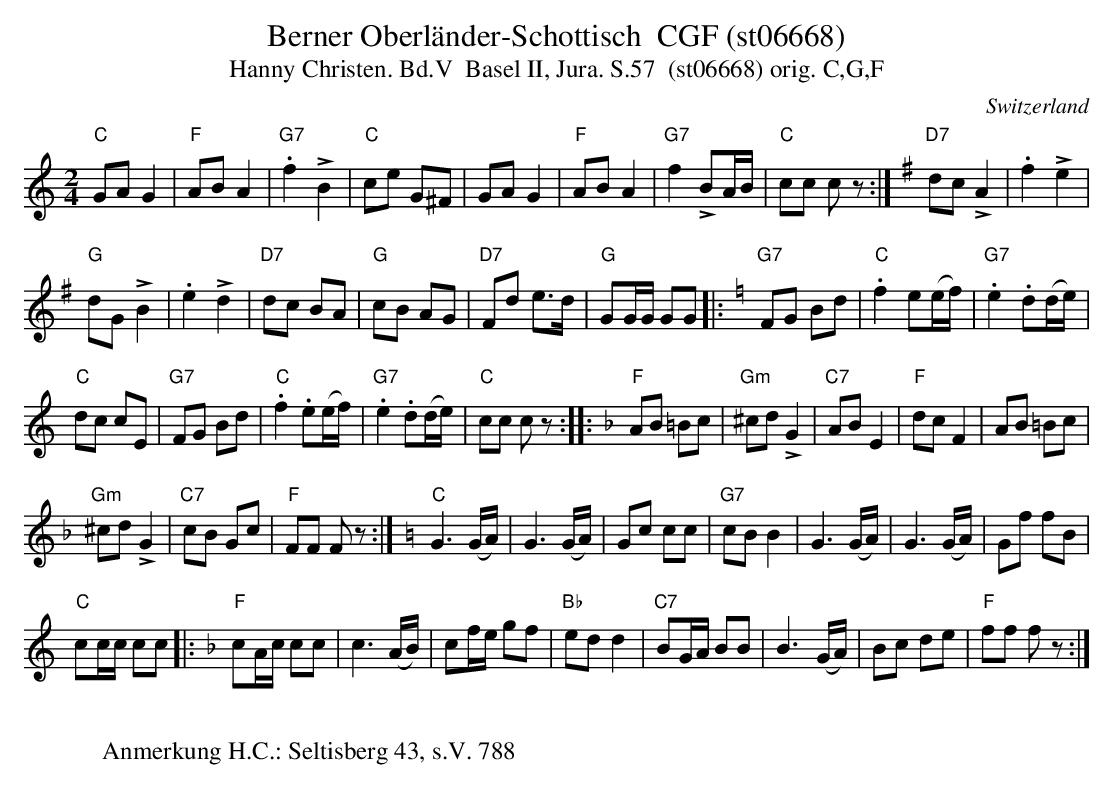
X:1
T:Berner Oberländer-Schottisch  CGF (st06668)
T:Hanny Christen. Bd.V  Basel II, Jura. S.57  (st06668) orig. C,G,F
M:2/4
L:1/8
O:Switzerland
K:C major
"C"GAG2 | "F"ABA2 | "G7".f2!>!B2 | "C"ce G^F | GAG2 | "F"ABA2 | "G7"f2 !>!BA/B/ | "C"cc c z :| [K:G] "D7"dc!>!A2 |  .f2!>!e2 |
"G"dG!>!B2 | .e2!>!d2 | "D7"dc BA | "G"cB AG | "D7"Fd e>d | "G"GG/G/ GG |: [K:C] "G7"FG Bd | "C".f2 e(e/f/) | "G7".e2 .d(d/e/) |
"C"dc cE | "G7"FG Bd | "C".f2 .e(e/f/) | "G7".e2 .d(d/e/) | "C"cc cz :: [K:F] "F"AB =Bc | "Gm"^cd!>!G2 | "C7"ABE2 | "F"dcF2 | AB =Bc |
"Gm"^cd!>!G2 | "C7"cB Gc | "F"FF Fz :| [K:C] "C"G3(G/A/) | G3(G/A/) | Gc cc | "G7"cBB2 | G3(G/A/) | G3(G/A/) | Gf fB |
"C"cc/c/ cc |: [K:F] "F"cA/c/ cc | c3(A/B/) | cf/e/ gf | "Bb"edd2 | "C7"BG/A/ BB | B3 (G/A/) | Bc de | "F"ff fz :|
W:
W:Anmerkung H.C.: Seltisberg 43, s.V. 788
